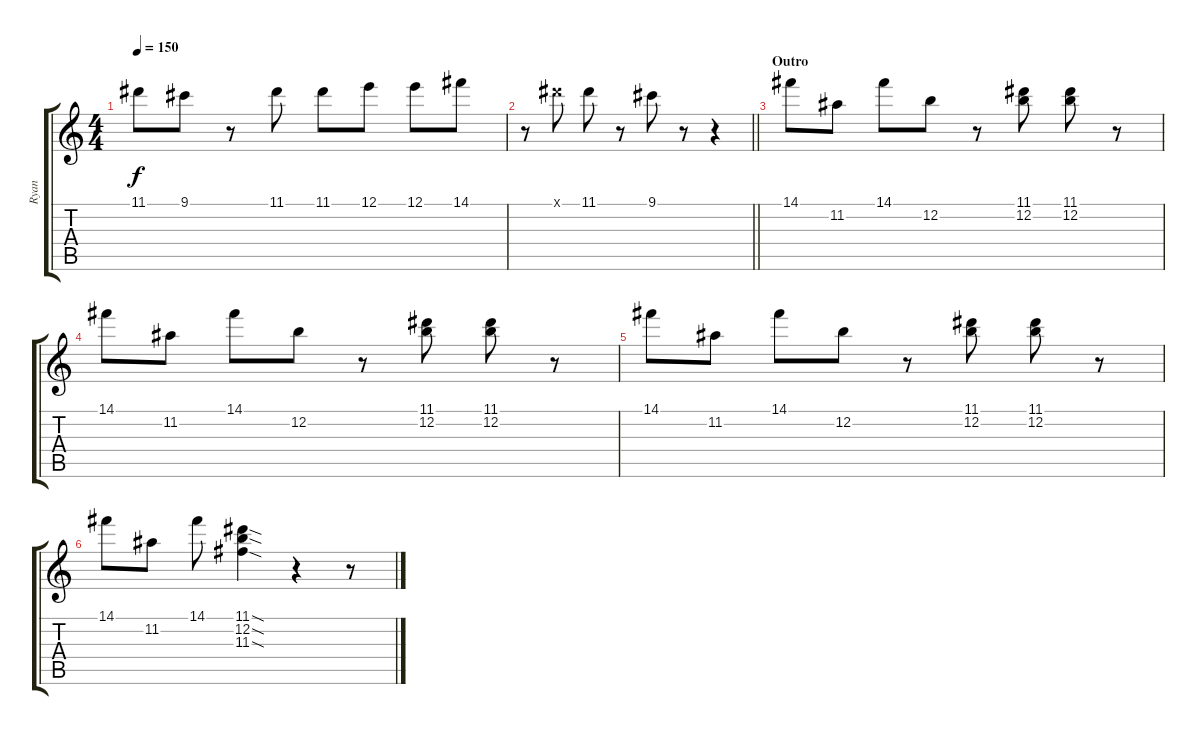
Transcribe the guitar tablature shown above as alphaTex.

\track ("Ryan" "Ryan") {instrument overdrivenguitar}
\staff {score tabs}
\tuning (E4 B3 G3 D3 A2 E2) {hide}
\ts (4 4)
\tempo 150
\clef g2
\ks c
11.1.8{dy f} 9.1.8 r.8 11.1.8 11.1.8 12.1.8 12.1.8 14.1.8 |
\barLineRight lightlight
r.8 11.1{x}.8 11.1.8 r.8 9.1.8 r.8 r.4 |
\section ("" "Outro")
14.1.8 11.2.8 14.1.8 12.2.8 r.8 (11.1 12.2).8 (11.1 12.2).8 r.8 |
14.1.8 11.2.8 14.1.8 12.2.8 r.8 (11.1 12.2).8 (11.1 12.2).8 r.8 |
14.1.8 11.2.8 14.1.8 12.2.8 r.8 (11.1 12.2).8 (11.1 12.2).8 r.8 |
14.1.8 11.2.8 14.1.8 (11.1{sod} 12.2{sod} 11.3{sod}).4 r.4 r.8
